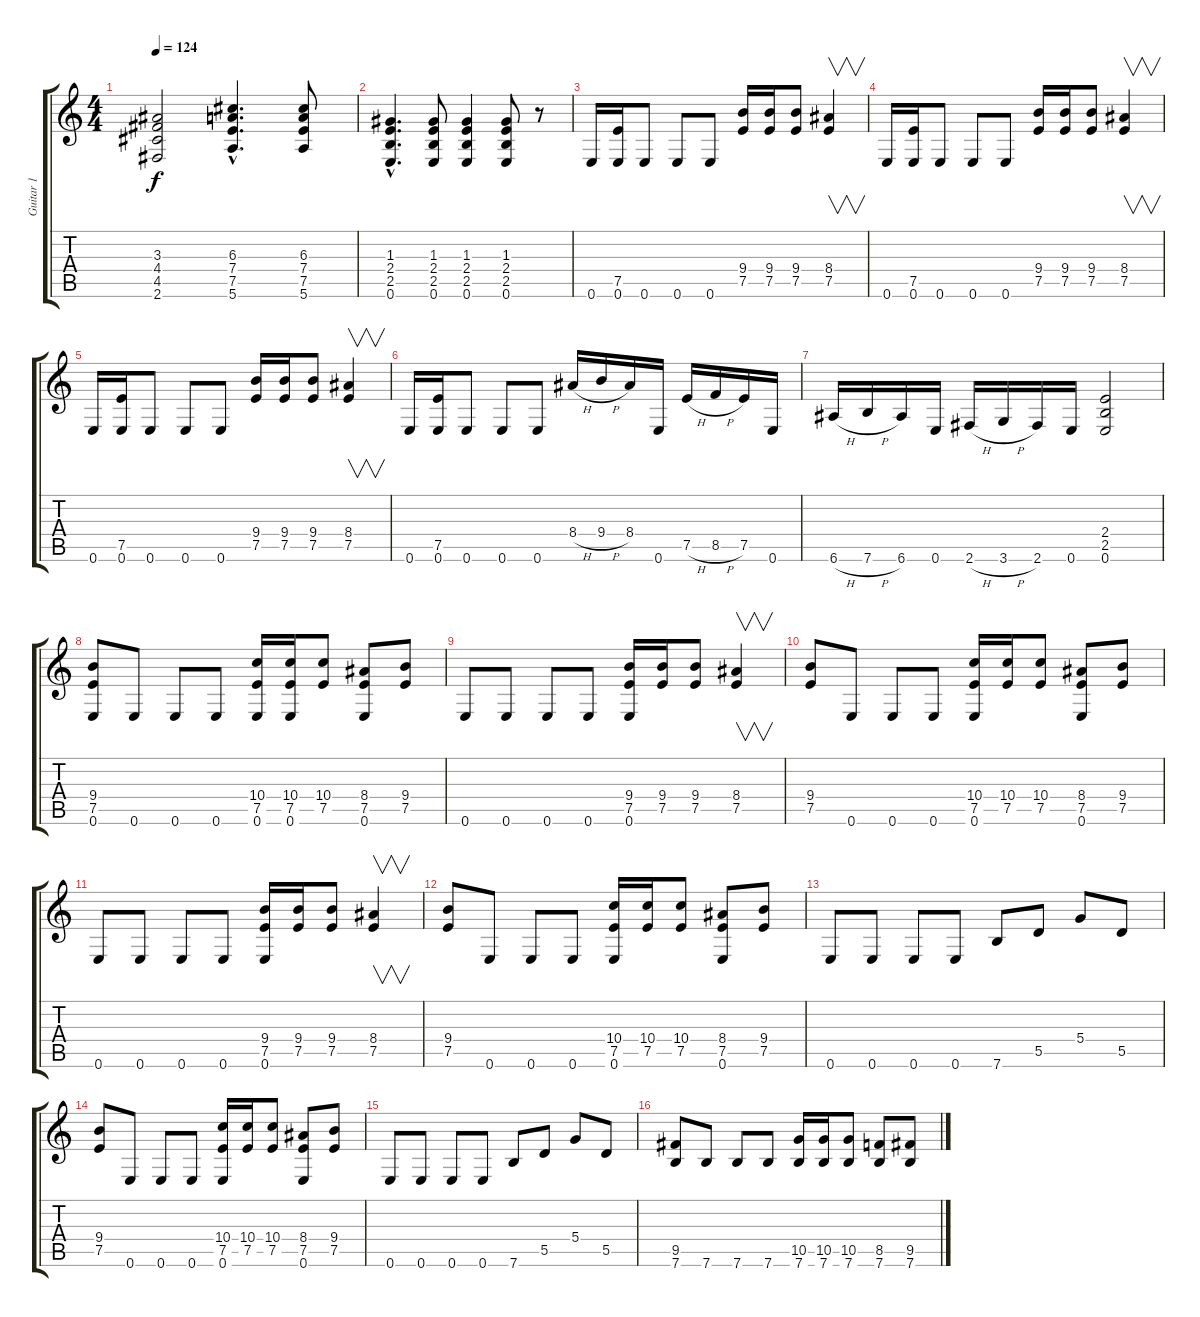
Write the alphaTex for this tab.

\track ("Guitar 1" "Guitar 1") {instrument distortionguitar}
\staff {score tabs}
\tuning (E4 B3 G3 D3 A2 E2) {hide}
\ts (4 4)
\tempo 124
\clef g2
\ks c
(3.3 4.4 4.5 2.6).2{dy f} (6.3{hac} 7.4{hac} 7.5{hac} 5.6{hac}).4{d} (6.3 7.4 7.5 5.6).8 |
(1.3{hac} 2.4{hac} 2.5{hac} 0.6{hac}).4{d} (1.3 2.4 2.5 0.6).8 (1.3 2.4 2.5 0.6).4 (1.3 2.4 2.5 0.6).8 r.8 |
0.6.16 (7.5 0.6).16 0.6.8 0.6.8 0.6.8 (9.4 7.5).16 (9.4 7.5).16 (9.4 7.5).8 (8.4 7.5).4{v} |
0.6.16 (7.5 0.6).16 0.6.8 0.6.8 0.6.8 (9.4 7.5).16 (9.4 7.5).16 (9.4 7.5).8 (8.4 7.5).4{v} |
0.6.16 (7.5 0.6).16 0.6.8 0.6.8 0.6.8 (9.4 7.5).16 (9.4 7.5).16 (9.4 7.5).8 (8.4 7.5).4{v} |
0.6.16 (7.5 0.6).16 0.6.8 0.6.8 0.6.8 8.4{h}.16 9.4{h}.16 8.4.16 0.6.16 7.5{h}.16 8.5{h}.16 7.5.16 0.6.16 |
6.6{h}.16 7.6{h}.16 6.6.16 0.6.16 2.6{h}.16 3.6{h}.16 2.6.16 0.6.16 (2.4 2.5 0.6).2 |
(9.4 7.5 0.6).8 0.6.8 0.6.8 0.6.8 (10.4 7.5 0.6).16 (10.4 7.5 0.6).16 (10.4 7.5).8 (8.4 7.5 0.6).8 (9.4 7.5).8 |
0.6.8 0.6.8 0.6.8 0.6.8 (9.4 7.5 0.6).16 (9.4 7.5).16 (9.4 7.5).8 (8.4 7.5).4{v} |
(9.4 7.5).8 0.6.8 0.6.8 0.6.8 (10.4 7.5 0.6).16 (10.4 7.5).16 (10.4 7.5).8 (8.4 7.5 0.6).8 (9.4 7.5).8 |
0.6.8 0.6.8 0.6.8 0.6.8 (9.4 7.5 0.6).16 (9.4 7.5).16 (9.4 7.5).8 (8.4 7.5).4{v} |
(9.4 7.5).8 0.6.8 0.6.8 0.6.8 (10.4 7.5 0.6).16 (10.4 7.5).16 (10.4 7.5).8 (8.4 7.5 0.6).8 (9.4 7.5).8 |
0.6.8 0.6.8 0.6.8 0.6.8 7.6.8 5.5.8 5.4.8 5.5.8 |
(9.4 7.5).8 0.6.8 0.6.8 0.6.8 (10.4 7.5 0.6).16 (10.4 7.5).16 (10.4 7.5).8 (8.4 7.5 0.6).8 (9.4 7.5).8 |
0.6.8 0.6.8 0.6.8 0.6.8 7.6.8 5.5.8 5.4.8 5.5.8 |
(9.5 7.6).8 7.6.8 7.6.8 7.6.8 (10.5 7.6).16 (10.5 7.6).16 (10.5 7.6).8 (8.5 7.6).8 (9.5 7.6).8
